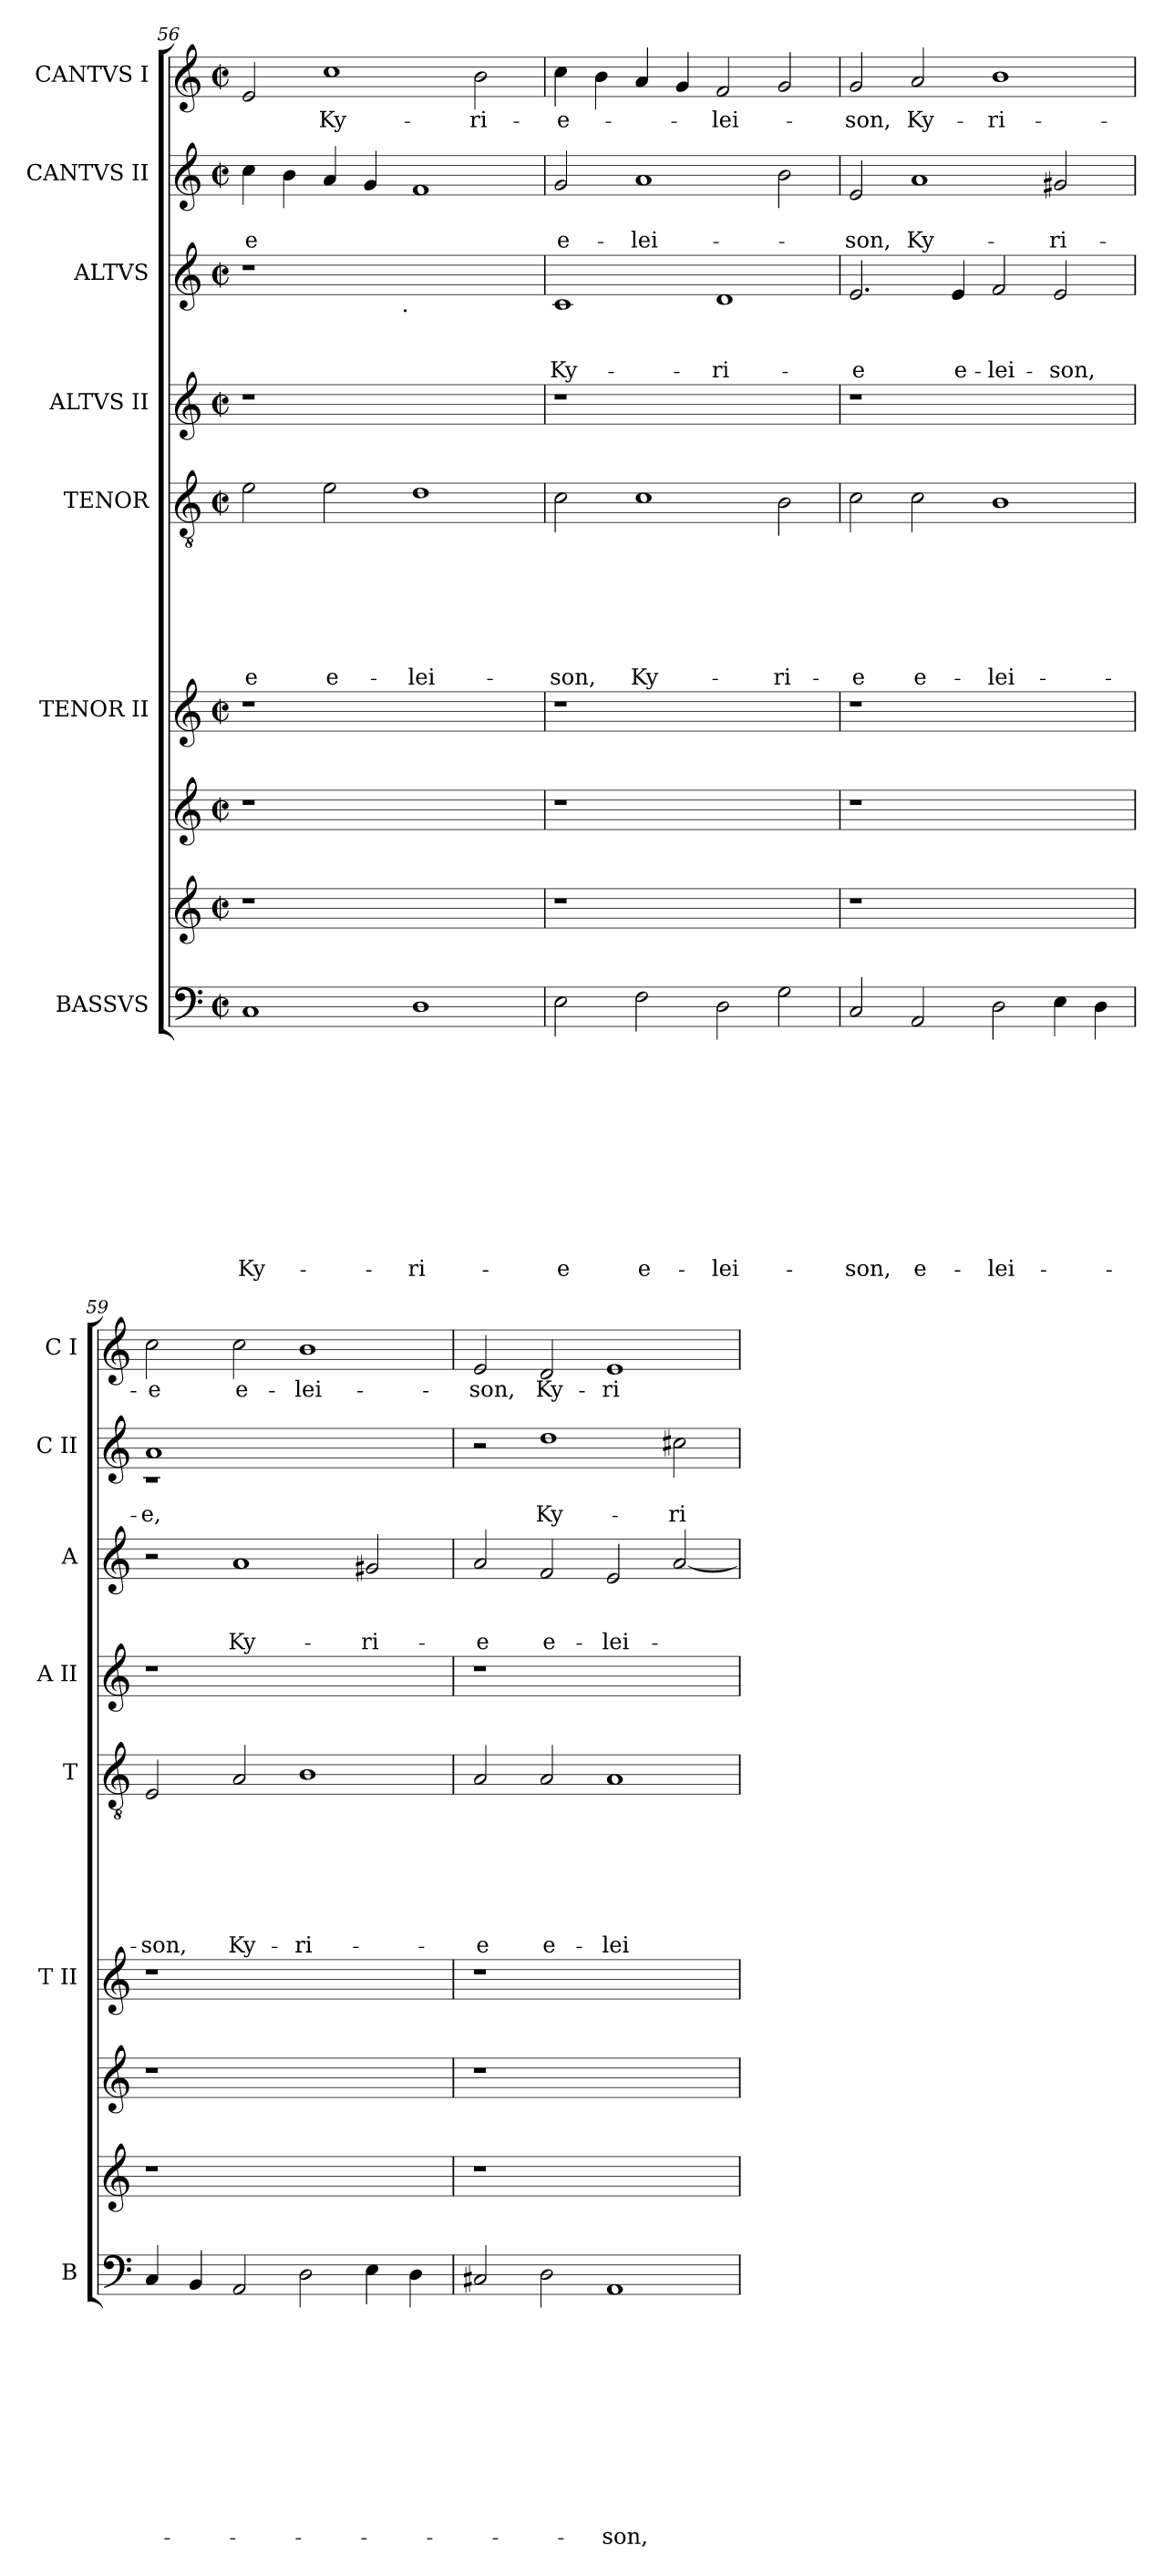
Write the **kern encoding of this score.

**kern	**text	**text	**text	**text	**text	**text	**text	**text	**text	**text	**text	**kern	**kern	**kern	**kern	**text	**text	**text	**text	**text	**text	**text	**kern	**kern	**text	**text	**text	**kern	**text	**text	**kern	**text
*part9	*part9	*part9	*part9	*part9	*part9	*part9	*part9	*part9	*part9	*part9	*part9	*part8	*part7	*part6	*part5	*part5	*part5	*part5	*part5	*part5	*part5	*part5	*part4	*part3	*part3	*part3	*part3	*part2	*part2	*part2	*part1	*part1
*staff9	*staff9	*staff9	*staff9	*staff9	*staff9	*staff9	*staff9	*staff9	*staff9	*staff9	*staff9	*staff8	*staff7	*staff6	*staff5	*staff5	*staff5	*staff5	*staff5	*staff5	*staff5	*staff5	*staff4	*staff3	*staff3	*staff3	*staff3	*staff2	*staff2	*staff2	*staff1	*staff1
*I"BASSVS	*	*	*	*	*	*	*	*	*	*	*	*	*	*I"TENOR II	*I"TENOR	*	*	*	*	*	*	*	*I"ALTVS II	*I"ALTVS	*	*	*	*I"CANTVS II	*	*	*I"CANTVS I	*
*I'B	*	*	*	*	*	*	*	*	*	*	*	*	*	*I'T II	*I'T	*	*	*	*	*	*	*	*I'A II	*I'A	*	*	*	*I'C II	*	*	*I'C I	*
*clefF4	*	*	*	*	*	*	*	*	*	*	*	*clefG2	*clefG2	*clefG2	*clefGv2	*	*	*	*	*	*	*	*clefG2	*clefG2	*	*	*	*clefG2	*	*	*clefG2	*
*k[]	*	*	*	*	*	*	*	*	*	*	*	*k[]	*k[]	*k[]	*k[]	*	*	*	*	*	*	*	*k[]	*k[]	*	*	*	*k[]	*	*	*k[]	*
*C:	*	*	*	*	*	*	*	*	*	*	*	*C:	*C:	*C:	*C:	*	*	*	*	*	*	*	*C:	*C:	*	*	*	*C:	*	*	*C:	*
*M2/2	*	*	*	*	*	*	*	*	*	*	*	*M2/2	*M2/2	*M2/2	*M2/2	*	*	*	*	*	*	*	*M2/2	*M2/2	*	*	*	*M2/2	*	*	*M2/2	*
*met(c|)	*	*	*	*	*	*	*	*	*	*	*	*met(c|)	*met(c|)	*met(c|)	*met(c|)	*	*	*	*	*	*	*	*met(c|)	*met(c|)	*	*	*	*met(c|)	*	*	*met(c|)	*
=56	=56	=56	=56	=56	=56	=56	=56	=56	=56	=56	=56	=56	=56	=56	=56	=56	=56	=56	=56	=56	=56	=56	=56	=56	=56	=56	=56	=56	=56	=56	=56	=56
!	!	!	!	!	!	!	!	!	!	!	!LO:LY:b	!	!	!	!	!	!	!	!	!	!	!LO:LY:b	!	!	!	!	!	!	!	!LO:LY:b	!	!
*	*	*	*	*	*	*	*	*	*	*	*	*	*	*	*	*	*	*	*	*	*	*	*	*^	*	*	*	*	*	*	*	*
1C	.	.	.	.	.	.	.	.	.	.	Ky-	1r	1r	1r	2e\	.	.	.	.	.	.	-e	1r	1r	2ryy	.	.	.	4cc\	.	-e	2e/	.
.	.	.	.	.	.	.	.	.	.	.	.	.	.	.	.	.	.	.	.	.	.	.	.	.	.	.	.	.	4b\	.	.	.	.
!	!	!	!	!	!	!	!	!	!	!	!	!	!	!	!	!	!	!	!	!	!	!LO:LY:b	!	!	!	!	!	!	!	!	!	!	!LO:LY:b
.	.	.	.	.	.	.	.	.	.	.	.	.	.	.	2e\	.	.	.	.	.	.	e-	.	.	4...ryy	.	.	.	4a/	.	.	1cc	Ky-
.	.	.	.	.	.	.	.	.	.	.	.	.	.	.	.	.	.	.	.	.	.	.	.	.	.	.	.	.	4g/	.	.	.	.
!	!	!	!	!	!	!	!	!	!	!	!	!	!	!	!	!	!	!	!	!	!	!	!	!	!LO:TX:b:t=.	!	!	!	!	!	!	!	!
.	.	.	.	.	.	.	.	.	.	.	.	.	.	.	.	.	.	.	.	.	.	.	.	.	1ryy	.	.	.	.	.	.	.	.
!	!	!	!	!	!	!	!	!	!	!	!LO:LY:b	!	!	!	!	!	!	!	!	!	!	!LO:LY:b	!	!	!	!	!	!	!	!	!	!	!
1D	.	.	.	.	.	.	.	.	.	.	-ri-	1ryy	1ryy	1ryy	1d	.	.	.	.	.	.	-lei-	1ryy	1ryy	.	.	.	.	1f	.	.	.	.
!	!	!	!	!	!	!	!	!	!	!	!	!	!	!	!	!	!	!	!	!	!	!	!	!	!	!	!	!	!	!	!	!	!LO:LY:b
.	.	.	.	.	.	.	.	.	.	.	.	.	.	.	.	.	.	.	.	.	.	.	.	.	.	.	.	.	.	.	.	2b\	-ri-
.	.	.	.	.	.	.	.	.	.	.	.	.	.	.	.	.	.	.	.	.	.	.	.	.	32ryy	.	.	.	.	.	.	.	.
=57	=57	=57	=57	=57	=57	=57	=57	=57	=57	=57	=57	=57	=57	=57	=57	=57	=57	=57	=57	=57	=57	=57	=57	=57	=57	=57	=57	=57	=57	=57	=57	=57	=57
!	!	!	!	!	!	!	!	!	!	!	!LO:LY:b	!	!	!	!	!	!	!	!	!	!	!LO:LY:b	!	!	!	!	!	!LO:LY:b	!	!	!LO:LY:b	!	!LO:LY:b
*	*	*	*	*	*	*	*	*	*	*	*	*	*	*	*	*	*	*	*	*	*	*	*	*v	*v	*	*	*	*	*	*	*	*
2E\	.	.	.	.	.	.	.	.	.	.	-e	1r	1r	1r	2c\	.	.	.	.	.	.	-son,	1r	1c	.	.	Ky-	2g/	.	e-	4cc\	-e-
.	.	.	.	.	.	.	.	.	.	.	.	.	.	.	.	.	.	.	.	.	.	.	.	.	.	.	.	.	.	.	4b\	.
!	!	!	!	!	!	!	!	!	!	!	!LO:LY:b	!	!	!	!	!	!	!	!	!	!	!LO:LY:b	!	!	!	!	!	!	!	!LO:LY:b	!	!
2F\	.	.	.	.	.	.	.	.	.	.	e-	.	.	.	1c	.	.	.	.	.	.	Ky-	.	.	.	.	.	1a	.	-lei-	4a/	.
.	.	.	.	.	.	.	.	.	.	.	.	.	.	.	.	.	.	.	.	.	.	.	.	.	.	.	.	.	.	.	4g/	.
!	!	!	!	!	!	!	!	!	!	!	!LO:LY:b	!	!	!	!	!	!	!	!	!	!	!	!	!	!	!	!LO:LY:b	!	!	!	!	!LO:LY:b
2D\	.	.	.	.	.	.	.	.	.	.	-lei-	1ryy	1ryy	1ryy	.	.	.	.	.	.	.	.	1ryy	1d	.	.	-ri-	.	.	.	2f/	-lei-
!	!	!	!	!	!	!	!	!	!	!	!	!	!	!	!	!	!	!	!	!	!	!LO:LY:b	!	!	!	!	!	!	!	!	!	!
2G\	.	.	.	.	.	.	.	.	.	.	.	.	.	.	2B\	.	.	.	.	.	.	-ri-	.	.	.	.	.	2b\	.	.	2g/	.
=58	=58	=58	=58	=58	=58	=58	=58	=58	=58	=58	=58	=58	=58	=58	=58	=58	=58	=58	=58	=58	=58	=58	=58	=58	=58	=58	=58	=58	=58	=58	=58	=58
!	!	!	!	!	!	!	!	!	!	!	!LO:LY:b	!	!	!	!	!	!	!	!	!	!	!LO:LY:b	!	!	!	!	!LO:LY:b	!	!	!LO:LY:b	!	!LO:LY:b
2C/	.	.	.	.	.	.	.	.	.	.	-son,	1r	1r	1r	2c\	.	.	.	.	.	.	-e	1r	2.e/	.	.	-e	2e/	.	-son,	2g/	-son,
!	!	!	!	!	!	!	!	!	!	!	!LO:LY:b	!	!	!	!	!	!	!	!	!	!	!LO:LY:b	!	!	!	!	!	!	!	!LO:LY:b	!	!LO:LY:b
2AA/	.	.	.	.	.	.	.	.	.	.	e-	.	.	.	2c\	.	.	.	.	.	.	e-	.	.	.	.	.	1a	.	Ky-	2a/	Ky-
!	!	!	!	!	!	!	!	!	!	!	!	!	!	!	!	!	!	!	!	!	!	!	!	!	!	!	!LO:LY:b	!	!	!	!	!
.	.	.	.	.	.	.	.	.	.	.	.	.	.	.	.	.	.	.	.	.	.	.	.	4e/	.	.	e-	.	.	.	.	.
!	!	!	!	!	!	!	!	!	!	!	!LO:LY:b	!	!	!	!	!	!	!	!	!	!	!LO:LY:b	!	!	!	!	!LO:LY:b	!	!	!	!	!LO:LY:b
2D\	.	.	.	.	.	.	.	.	.	.	-lei-	1ryy	1ryy	1ryy	1B	.	.	.	.	.	.	-lei-	1ryy	2f/	.	.	-lei-	.	.	.	1b	-ri-
!	!	!	!	!	!	!	!	!	!	!	!	!	!	!	!	!	!	!	!	!	!	!	!	!	!	!	!LO:LY:b	!	!	!LO:LY:b	!	!
4E\	.	.	.	.	.	.	.	.	.	.	.	.	.	.	.	.	.	.	.	.	.	.	.	2e/	.	.	-son,	2g#X/	.	-ri-	.	.
4D\	.	.	.	.	.	.	.	.	.	.	.	.	.	.	.	.	.	.	.	.	.	.	.	.	.	.	.	.	.	.	.	.
!!LO:PB:g=z
=59	=59	=59	=59	=59	=59	=59	=59	=59	=59	=59	=59	=59	=59	=59	=59	=59	=59	=59	=59	=59	=59	=59	=59	=59	=59	=59	=59	=59	=59	=59	=59	=59
*	*	*	*	*	*	*	*	*	*	*	*	*	*	*	*	*	*	*	*	*	*	*	*	*	*	*	*	*^	*	*	*	*
!	!	!	!	!	!	!	!	!	!	!	!	!	!	!	!	!	!	!	!	!	!	!LO:LY:b	!	!	!	!	!	!	!LO:N:vis=1	!	!LO:LY:b	!	!LO:LY:b
4C/	.	.	.	.	.	.	.	.	.	.	.	1r	1r	1r	2E/	.	.	.	.	.	.	-son,	1r	2r	.	.	.	1a	0rc	.	-e,	2cc\	-e
4BB/	.	.	.	.	.	.	.	.	.	.	.	.	.	.	.	.	.	.	.	.	.	.	.	.	.	.	.	.	.	.	.	.	.
!	!	!	!	!	!	!	!	!	!	!	!	!	!	!	!	!	!	!	!	!	!	!LO:LY:b	!	!	!	!	!LO:LY:b	!	!	!	!	!	!LO:LY:b
2AA/	.	.	.	.	.	.	.	.	.	.	.	.	.	.	2A/	.	.	.	.	.	.	Ky-	.	1a	.	.	Ky-	.	.	.	.	2cc\	e-
!	!	!	!	!	!	!	!	!	!	!	!	!	!	!	!	!	!	!	!	!	!	!LO:LY:b	!	!	!	!	!	!	!	!	!	!	!LO:LY:b
2D\	.	.	.	.	.	.	.	.	.	.	.	1ryy	1ryy	1ryy	1B	.	.	.	.	.	.	-ri-	1ryy	.	.	.	.	1ryy	.	.	.	1b	-lei-
!	!	!	!	!	!	!	!	!	!	!	!	!	!	!	!	!	!	!	!	!	!	!	!	!	!	!	!LO:LY:b	!	!	!	!	!	!
4E\	.	.	.	.	.	.	.	.	.	.	.	.	.	.	.	.	.	.	.	.	.	.	.	2g#X/	.	.	-ri-	.	.	.	.	.	.
4D\	.	.	.	.	.	.	.	.	.	.	.	.	.	.	.	.	.	.	.	.	.	.	.	.	.	.	.	.	.	.	.	.	.
*	*	*	*	*	*	*	*	*	*	*	*	*	*	*	*	*	*	*	*	*	*	*	*	*	*	*	*	*v	*v	*	*	*	*
=60	=60	=60	=60	=60	=60	=60	=60	=60	=60	=60	=60	=60	=60	=60	=60	=60	=60	=60	=60	=60	=60	=60	=60	=60	=60	=60	=60	=60	=60	=60	=60	=60
!	!	!	!	!	!	!	!	!	!	!	!	!	!	!	!	!	!	!	!	!	!	!LO:LY:b	!	!	!	!	!LO:LY:b	!	!	!	!	!LO:LY:b
2C#X/	.	.	.	.	.	.	.	.	.	.	.	1r	1r	1r	2A/	.	.	.	.	.	.	-e	1r	2a/	.	.	-e	2r	.	.	2e/	-son,
!	!	!	!	!	!	!	!	!	!	!	!	!	!	!	!	!	!	!	!	!	!	!LO:LY:b	!	!	!	!	!LO:LY:b	!	!	!LO:LY:b	!	!LO:LY:b
2D\	.	.	.	.	.	.	.	.	.	.	.	.	.	.	2A/	.	.	.	.	.	.	e-	.	2f/	.	.	e-	1dd	.	Ky-	2d/	Ky-
!	!	!	!	!	!	!	!	!	!	!	!LO:LY:b	!	!	!	!	!	!	!	!	!	!	!LO:LY:b	!	!	!	!	!LO:LY:b	!	!	!	!	!LO:LY:b
1AA	.	.	.	.	.	.	.	.	.	.	-son,	1ryy	1ryy	1ryy	1A	.	.	.	.	.	.	-lei-	1ryy	2e/	.	.	-lei-	.	.	.	1e	-ri-
!	!	!	!	!	!	!	!	!	!	!	!	!	!	!	!	!	!	!	!	!	!	!	!	!	!	!	!	!	!	!LO:LY:b	!	!
.	.	.	.	.	.	.	.	.	.	.	.	.	.	.	.	.	.	.	.	.	.	.	.	[<2a/	.	.	.	2cc#X\	.	-ri-	.	.
=	=	=	=	=	=	=	=	=	=	=	=	=	=	=	=	=	=	=	=	=	=	=	=	=	=	=	=	=	=	=	=	=
*-	*-	*-	*-	*-	*-	*-	*-	*-	*-	*-	*-	*-	*-	*-	*-	*-	*-	*-	*-	*-	*-	*-	*-	*-	*-	*-	*-	*-	*-	*-	*-	*-
